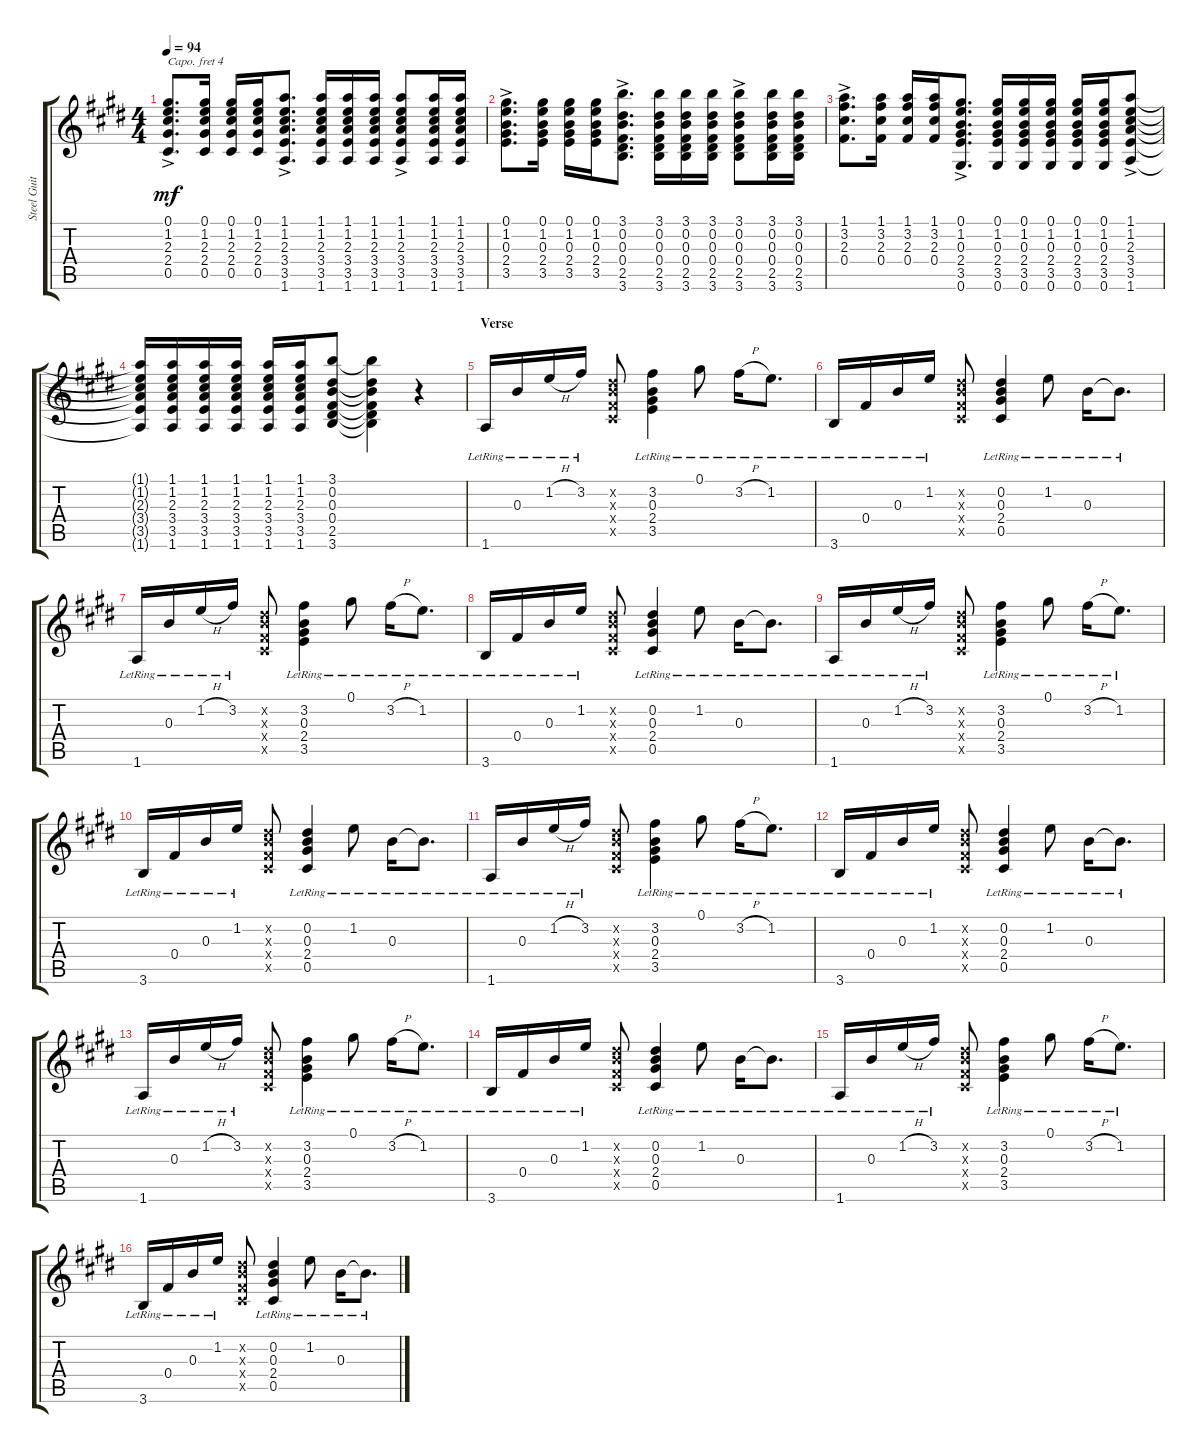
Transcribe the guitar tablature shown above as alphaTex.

\track ("Steel Guitar" "Steel Guit") {instrument acousticguitarsteel}
\staff {score tabs}
\capo 4
\tuning (E4 B3 G3 D3 A2 E2) {hide}
\ts (4 4)
\tempo 94
\clef g2
\ks e
(0.1{ac} 1.2{ac} 2.3{ac} 2.4{ac} 0.5{ac}).8{d dy mf} (0.1 1.2 2.3 2.4 0.5).16 (0.1 1.2 2.3 2.4 0.5).16 (0.1 1.2 2.3 2.4 0.5).16 (1.1{ac} 1.2{ac} 2.3{ac} 3.4{ac} 3.5{ac} 1.6{ac}).8{d} (1.1 1.2 2.3 3.4 3.5 1.6).16 (1.1 1.2 2.3 3.4 3.5 1.6).16 (1.1 1.2 2.3 3.4 3.5 1.6).16 (1.1{ac} 1.2{ac} 2.3{ac} 3.4{ac} 3.5{ac} 1.6{ac}).8 (1.1 1.2 2.3 3.4 3.5 1.6).16 (1.1 1.2 2.3 3.4 3.5 1.6).16 |
(0.1{ac} 1.2{ac} 0.3{ac} 2.4{ac} 3.5{ac}).8{d} (0.1 1.2 0.3 2.4 3.5).16 (0.1 1.2 0.3 2.4 3.5).16 (0.1 1.2 0.3 2.4 3.5).16 (3.1{ac} 0.2{ac} 0.3{ac} 0.4{ac} 2.5{ac} 3.6{ac}).8{d} (3.1 0.2 0.3 0.4 2.5 3.6).16 (3.1 0.2 0.3 0.4 2.5 3.6).16 (3.1 0.2 0.3 0.4 2.5 3.6).16 (3.1{ac} 0.2{ac} 0.3{ac} 0.4{ac} 2.5{ac} 3.6{ac}).8 (3.1 0.2 0.3 0.4 2.5 3.6).16 (3.1 0.2 0.3 0.4 2.5 3.6).16 |
(1.1{ac} 3.2{ac} 2.3{ac} 0.4{ac}).8{d} (1.1 3.2 2.3 0.4).16 (1.1 3.2 2.3 0.4).16 (1.1 3.2 2.3 0.4).16 (0.1{ac} 1.2{ac} 0.3{ac} 2.4{ac} 3.5{ac} 0.6{ac}).8{d} (0.1 1.2 0.3 2.4 3.5 0.6).16 (0.1 1.2 0.3 2.4 3.5 0.6).16 (0.1 1.2 0.3 2.4 3.5 0.6).16 (0.1 1.2 0.3 2.4 3.5 0.6).16 (0.1 1.2 0.3 2.4 3.5 0.6).16 (1.1{ac} 1.2{ac} 2.3{ac} 3.4{ac} 3.5{ac} 1.6{ac}).8 |
(1.1{t} 1.2{t} 2.3{t} 3.4{t} 3.5{t} 1.6{t}).16 (1.1 1.2 2.3 3.4 3.5 1.6).16 (1.1 1.2 2.3 3.4 3.5 1.6).16 (1.1 1.2 2.3 3.4 3.5 1.6).16 (1.1 1.2 2.3 3.4 3.5 1.6).16 (1.1 1.2 2.3 3.4 3.5 1.6).16 (3.1 0.2 0.3 0.4 2.5 3.6).8 (3.1{t} 0.2{t} 0.3{t} 0.4{t} 2.5{t} 3.6{t}).4 r.4 |
\section ("" "Verse")
1.6{lr}.16 0.3{lr}.16 1.2{h lr}.16 3.2{lr}.16 (0.2{x} 0.3{x} 0.4{x} 0.5{x}).8 (3.2{lr} 0.3{lr} 2.4{lr} 3.5{lr}).4 0.1{lr}.8 3.2{h lr}.16 1.2{lr}.8{d} |
3.6{lr}.16 0.4{lr}.16 0.3{lr}.16 1.2{lr}.16 (0.2{x} 0.3{x} 0.4{x} 0.5{x}).8 (0.2{lr} 0.3{lr} 2.4{lr} 0.5{lr}).4 1.2{lr}.8 0.3{lr}.16 0.3{lr t}.8{d} |
1.6{lr}.16 0.3{lr}.16 1.2{h lr}.16 3.2{lr}.16 (0.2{x} 0.3{x} 0.4{x} 0.5{x}).8 (3.2{lr} 0.3{lr} 2.4{lr} 3.5{lr}).4 0.1{lr}.8 3.2{h lr}.16 1.2{lr}.8{d} |
3.6{lr}.16 0.4{lr}.16 0.3{lr}.16 1.2{lr}.16 (0.2{x} 0.3{x} 0.4{x} 0.5{x}).8 (0.2{lr} 0.3{lr} 2.4{lr} 0.5{lr}).4 1.2{lr}.8 0.3{lr}.16 0.3{lr t}.8{d} |
1.6{lr}.16 0.3{lr}.16 1.2{h lr}.16 3.2{lr}.16 (0.2{x} 0.3{x} 0.4{x} 0.5{x}).8 (3.2{lr} 0.3{lr} 2.4{lr} 3.5{lr}).4 0.1{lr}.8 3.2{h lr}.16 1.2{lr}.8{d} |
3.6{lr}.16 0.4{lr}.16 0.3{lr}.16 1.2{lr}.16 (0.2{x} 0.3{x} 0.4{x} 0.5{x}).8 (0.2{lr} 0.3{lr} 2.4{lr} 0.5{lr}).4 1.2{lr}.8 0.3{lr}.16 0.3{lr t}.8{d} |
1.6{lr}.16 0.3{lr}.16 1.2{h lr}.16 3.2{lr}.16 (0.2{x} 0.3{x} 0.4{x} 0.5{x}).8 (3.2{lr} 0.3{lr} 2.4{lr} 3.5{lr}).4 0.1{lr}.8 3.2{h lr}.16 1.2{lr}.8{d} |
3.6{lr}.16 0.4{lr}.16 0.3{lr}.16 1.2{lr}.16 (0.2{x} 0.3{x} 0.4{x} 0.5{x}).8 (0.2{lr} 0.3{lr} 2.4{lr} 0.5{lr}).4 1.2{lr}.8 0.3{lr}.16 0.3{lr t}.8{d} |
1.6{lr}.16 0.3{lr}.16 1.2{h lr}.16 3.2{lr}.16 (0.2{x} 0.3{x} 0.4{x} 0.5{x}).8 (3.2{lr} 0.3{lr} 2.4{lr} 3.5{lr}).4 0.1{lr}.8 3.2{h lr}.16 1.2{lr}.8{d} |
3.6{lr}.16 0.4{lr}.16 0.3{lr}.16 1.2{lr}.16 (0.2{x} 0.3{x} 0.4{x} 0.5{x}).8 (0.2{lr} 0.3{lr} 2.4{lr} 0.5{lr}).4 1.2{lr}.8 0.3{lr}.16 0.3{lr t}.8{d} |
1.6{lr}.16 0.3{lr}.16 1.2{h lr}.16 3.2{lr}.16 (0.2{x} 0.3{x} 0.4{x} 0.5{x}).8 (3.2{lr} 0.3{lr} 2.4{lr} 3.5{lr}).4 0.1{lr}.8 3.2{h lr}.16 1.2{lr}.8{d} |
3.6{lr}.16 0.4{lr}.16 0.3{lr}.16 1.2{lr}.16 (0.2{x} 0.3{x} 0.4{x} 0.5{x}).8 (0.2{lr} 0.3{lr} 2.4{lr} 0.5{lr}).4 1.2{lr}.8 0.3{lr}.16 0.3{lr t}.8{d}
